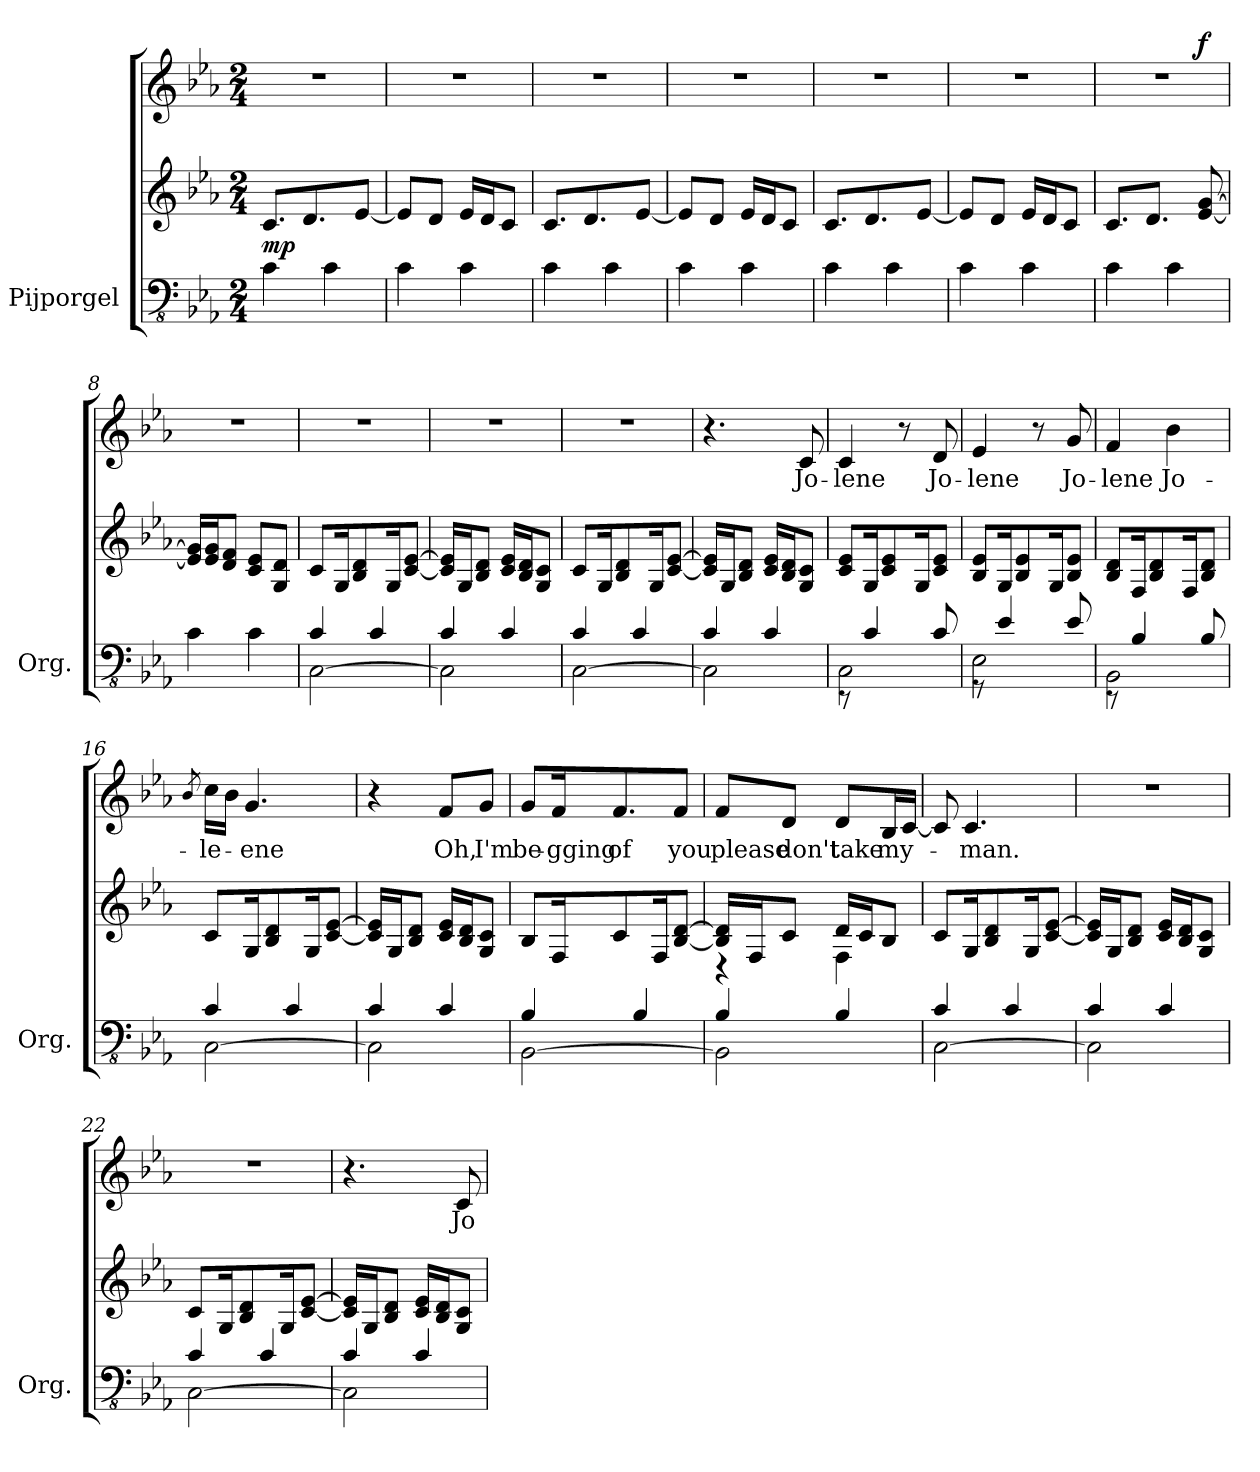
**kern	**kern	**kern	**text	**dynam
*part1	*part1	*part1	*part1	*part1
*staff3	*staff2	*staff1	*staff1	*staff1/2/3
*I"Pijporgel	*	*	*	*
*I'Org.	*	*	*	*
*clefFv4	*clefG2	*clefG2	*	*
*k[b-e-a-]	*k[b-e-a-]	*k[b-e-a-]	*	*
*M2/4	*M2/4	*M2/4	*	*
=1	=1	=1	=1	=1
!	!	!	!	!LO:DY:a=3
4C\	8.c/L	2r	.	mp
.	8.d/	.	.	.
4C\	.	.	.	.
.	[8e-/J	.	.	.
=2	=2	=2	=2	=2
4C\	8e-/L]	2r	.	.
.	8d/J	.	.	.
4C\	16e-/LL	.	.	.
.	16d/J	.	.	.
.	8c/J	.	.	.
=3	=3	=3	=3	=3
4C\	8.c/L	2r	.	.
.	8.d/	.	.	.
4C\	.	.	.	.
.	[8e-/J	.	.	.
=4	=4	=4	=4	=4
4C\	8e-/L]	2r	.	.
.	8d/J	.	.	.
4C\	16e-/LL	.	.	.
.	16d/J	.	.	.
.	8c/J	.	.	.
=5	=5	=5	=5	=5
4C\	8.c/L	2r	.	.
.	8.d/	.	.	.
4C\	.	.	.	.
.	[8e-/J	.	.	.
=6	=6	=6	=6	=6
4C\	8e-/L]	2r	.	.
.	8d/J	.	.	.
4C\	16e-/LL	.	.	.
.	16d/J	.	.	.
.	8c/J	.	.	.
=7	=7	=7	=7	=7
4C\	8.c/L	2r	.	.
.	8.d/J	.	.	.
4C\	.	.	.	.
!	!	!	!	!LO:DY:b=2
.	[8e-/ [8g/	.	.	f
=8	=8	=8	=8	=8
4C\	16e-/] 16g/]LL	2r	.	.
.	16e-/ 16g/J	.	.	.
.	8d/ 8f/J	.	.	.
4C\	8c/ 8e-/L	.	.	.
.	8G/ 8d/J	.	.	.
!!LO:LB:g=z
=9	=9	=9	=9	=9
*^	*	*	*	*
[2CC\	4C/	8c/L	2r	.	.
.	.	16G/K	.	.	.
.	.	8B-/ 8d/	.	.	.
.	4C/	.	.	.	.
.	.	16G/K	.	.	.
.	.	[8c/ [8e-/J	.	.	.
=10	=10	=10	=10	=10	=10
2CC\]	4C/	16c/] 16e-/]LL	2r	.	.
.	.	16G/J	.	.	.
.	.	8B-/ 8d/J	.	.	.
.	4C/	16c/ 16e-/LL	.	.	.
.	.	16B-/ 16d/J	.	.	.
.	.	8G/ 8c/J	.	.	.
=11	=11	=11	=11	=11	=11
[2CC\	4C/	8c/L	2r	.	.
.	.	16G/K	.	.	.
.	.	8B-/ 8d/	.	.	.
.	4C/	.	.	.	.
.	.	16G/K	.	.	.
.	.	[8c/ [8e-/J	.	.	.
=12	=12	=12	=12	=12	=12
2CC\]	4C/	16c/] 16e-/]LL	4.r	.	.
.	.	16G/J	.	.	.
.	.	8B-/ 8d/J	.	.	.
.	4C/	16c/ 16e-/LL	.	.	.
.	.	16B-/ 16d/J	.	.	.
!	!	!	!	!LO:LY:b	!
.	.	8G/ 8c/J	8c/	Jo-	.
=13	=13	=13	=13	=13	=13
!	!	!	!	!LO:LY:b	!
2CC\	8r	8c/ 8e-/L	4c/	-lene	.
.	4C/	16G/K	.	.	.
.	.	8c/ 8e-/	.	.	.
.	.	.	8r	.	.
.	.	16G/K	.	.	.
!	!	!	!	!LO:LY:b	!
.	8C/	8c/ 8e-/J	8d/	Jo-	.
!!LO:LB:g=z
=14	=14	=14	=14	=14	=14
!	!	!	!	!LO:LY:b	!
2EE-\	8r	8B-/ 8e-/L	4e-/	-lene	.
.	4E-/	16G/K	.	.	.
.	.	8B-/ 8e-/	.	.	.
.	.	.	8r	.	.
.	.	16G/K	.	.	.
!	!	!	!	!LO:LY:b	!
.	8E-/	8B-/ 8e-/J	8g/	Jo-	.
=15	=15	=15	=15	=15	=15
!	!	!	!	!LO:LY:b	!
2BBB-\	8r	8B-/ 8d/L	4f/	-lene	.
.	4BB-/	16F/K	.	.	.
.	.	8B-/ 8d/	.	.	.
!	!	!	!	!LO:LY:b	!
.	.	.	4b-\	Jo-	.
.	.	16F/K	.	.	.
.	8BB-/	8B-/ 8d/J	.	.	.
=16	=16	=16	=16	=16	=16
.	.	.	8qb-/	.	.
!	!	!	!	!LO:LY:b	!
[2CC\	4C/	8c/L	16cc\LL	-le-	.
.	.	.	16b-\JJ	.	.
!	!	!	!	!LO:LY:b	!
.	.	16G/K	4.g/	-ene	.
.	.	8B-/ 8d/	.	.	.
.	4C/	.	.	.	.
.	.	16G/K	.	.	.
.	.	[8c/ [8e-/J	.	.	.
=17	=17	=17	=17	=17	=17
2CC\]	4C/	16c/] 16e-/]LL	4r	.	.
.	.	16G/J	.	.	.
.	.	8B-/ 8d/J	.	.	.
!	!	!	!	!LO:LY:b	!
.	4C/	16c/ 16e-/LL	8f/L	Oh,	.
.	.	16B-/ 16d/J	.	.	.
!	!	!	!	!LO:LY:b	!
.	.	8G/ 8c/J	8g/J	I'm	.
=18	=18	=18	=18	=18	=18
!	!	!	!	!LO:LY:b	!
[2BBB-\	4BB-/	8B-/L	8g/L	be-	.
!	!	!	!	!LO:LY:b	!
.	.	16F/K	16f/K	-gging	.
!	!	!	!	!LO:LY:b	!
.	.	8c/	8.f/	of	.
.	4BB-/	.	.	.	.
.	.	16F/K	.	.	.
!	!	!	!	!LO:LY:b	!
.	.	[8B-/ [8d/J	8f/J	you	.
!!LO:LB:g=z
=19	=19	=19	=19	=19	=19
*	*	*^	*	*	*
!	!	!	!	!	!LO:LY:b	!
2BBB-\]	4BB-/	16B-/] 16d/]LL	4r	8f/L	please	.
.	.	16F/J	.	.	.	.
!	!	!	!	!	!LO:LY:b	!
.	.	8c/J	.	8d/J	don't	.
!	!	!	!	!	!LO:LY:b	!
.	4BB-/	16d/LL	4F\	8d/L	take	.
.	.	16c/J	.	.	.	.
!	!	!	!	!	!LO:LY:b	!
.	.	8B-/J	.	16B-/L	my-	.
.	.	.	.	[16c/JJ	.	.
*	*	*v	*v	*	*	*
=20	=20	=20	=20	=20	=20
[2CC\	4C/	8c/L	8c/]	.	.
!	!	!	!	!LO:LY:b	!
.	.	16G/K	4.c/	-man.	.
.	.	8B-/ 8d/	.	.	.
.	4C/	.	.	.	.
.	.	16G/K	.	.	.
.	.	[8c/ [8e-/J	.	.	.
=21	=21	=21	=21	=21	=21
2CC\]	4C/	16c/] 16e-/]LL	2r	.	.
.	.	16G/J	.	.	.
.	.	8B-/ 8d/J	.	.	.
.	4C/	16c/ 16e-/LL	.	.	.
.	.	16B-/ 16d/J	.	.	.
.	.	8G/ 8c/J	.	.	.
=22	=22	=22	=22	=22	=22
[2CC\	4C/	8c/L	2r	.	.
.	.	16G/K	.	.	.
.	.	8B-/ 8d/	.	.	.
.	4C/	.	.	.	.
.	.	16G/K	.	.	.
.	.	[8c/ [8e-/J	.	.	.
=23	=23	=23	=23	=23	=23
2CC\]	4C/	16c/] 16e-/]LL	4.r	.	.
.	.	16G/J	.	.	.
.	.	8B-/ 8d/J	.	.	.
.	4C/	16c/ 16e-/LL	.	.	.
.	.	16B-/ 16d/J	.	.	.
!	!	!	!	!LO:LY:b	!
.	.	8G/ 8c/J	8c/	Jo-	.
*v	*v	*	*	*	*
=	=	=	=	=
*-	*-	*-	*-	*-
